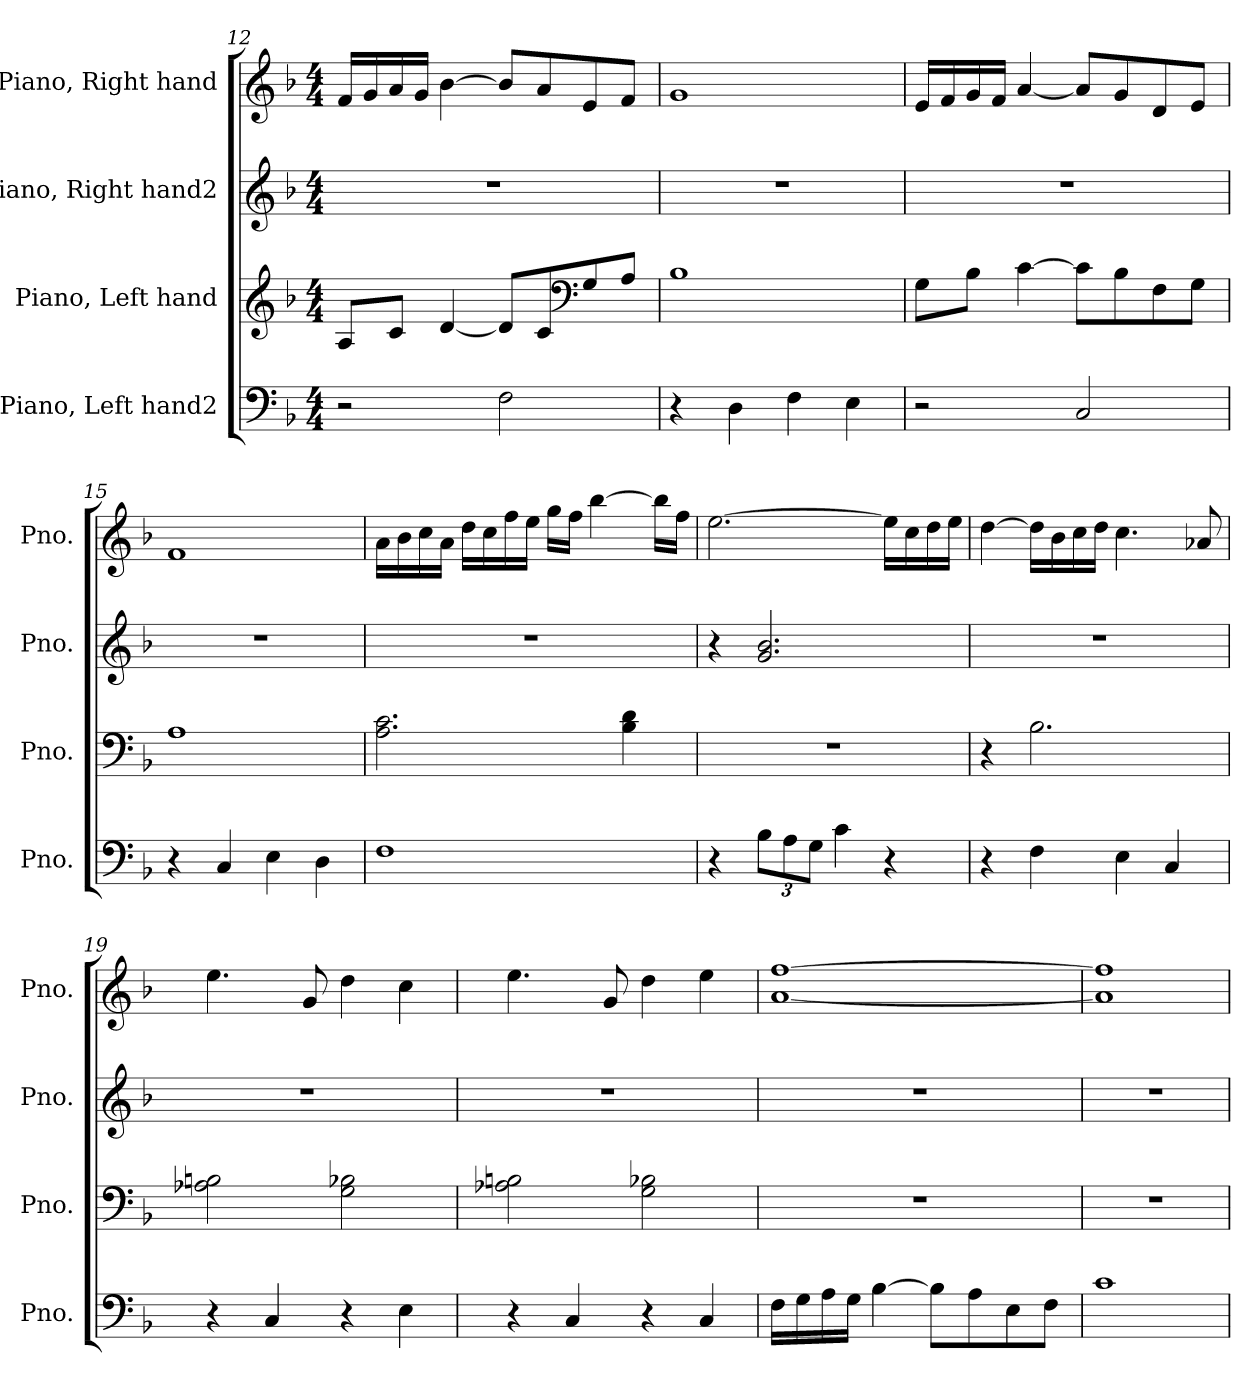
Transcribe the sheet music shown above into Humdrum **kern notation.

**kern	**kern	**kern	**kern
*part4	*part3	*part2	*part1
*staff4	*staff3	*staff2	*staff1
*I"Piano, Left hand2	*I"Piano, Left hand	*I"Piano, Right hand2	*I"Piano, Right hand
*I'Pno.	*I'Pno.	*I'Pno.	*I'Pno.
!!LO:PB:g=z
*clefF4	*clefG2	*clefG2	*clefG2
*k[b-]	*k[b-]	*k[b-]	*k[b-]
*M4/4	*M4/4	*M4/4	*M4/4
=12	=12	=12	=12
2r	8A/L	1r	16f/LL
.	.	.	16g/
.	8c/J	.	16a/
.	.	.	16g/JJ
.	[4d/	.	[4b-\
2F\	8d/L]	.	8b-/L]
.	8c/	.	8a/
*	*clefF4	*	*
.	8G/	.	8e/
.	8A/J	.	8f/J
=13	=13	=13	=13
4r	1B-	1r	1g
4D\	.	.	.
4F\	.	.	.
4E\	.	.	.
=14	=14	=14	=14
2r	8G\L	1r	16e/LL
.	.	.	16f/
.	8B-\J	.	16g/
.	.	.	16f/JJ
.	[4c\	.	[4a/
2C/	8c\L]	.	8a/L]
.	8B-\	.	8g/
.	8F\	.	8d/
.	8G\J	.	8e/J
=15	=15	=15	=15
4r	1A	1r	1f
4C/	.	.	.
4E\	.	.	.
4D\	.	.	.
=16	=16	=16	=16
1F	2.A\ 2.c\	1r	16a\LL
.	.	.	16b-\
.	.	.	16cc\
.	.	.	16a\JJ
.	.	.	16dd\LL
.	.	.	16cc\
.	.	.	16ff\
.	.	.	16ee\JJ
.	.	.	16gg\LL
.	.	.	16ff\JJ
.	.	.	[4bb-\
.	4B-\ 4d\	.	.
.	.	.	16bb-\LL]
.	.	.	16ff\JJ
!!LO:LB:g=z
=17	=17	=17	=17
4r	1r	4r	[2.ee\
*Xbrackettup	*	*	*
12B-\L	.	2.g/ 2.b-/	.
12A\	.	.	.
12G\J	.	.	.
4c\	.	.	.
4r	.	.	16ee\LL]
.	.	.	16cc\
.	.	.	16dd\
.	.	.	16ee\JJ
=18	=18	=18	=18
4r	4r	1r	[4dd\
4F\	2.B-\	.	16dd\LL]
.	.	.	16b-\
.	.	.	16cc\
.	.	.	16dd\JJ
4E\	.	.	4.cc\
4C/	.	.	.
.	.	.	8a-X/
=19	=19	=19	=19
4r	2A-X\ 2Bn\	1r	4.ee\
4C/	.	.	.
.	.	.	8g/
4r	2G\ 2B-X\	.	4dd\
4E\	.	.	4cc\
=20	=20	=20	=20
4r	2A-X\ 2Bn\	1r	4.ee\
4C/	.	.	.
.	.	.	8g/
4r	2G\ 2B-X\	.	4dd\
4C/	.	.	4ee\
=21	=21	=21	=21
16F\LL	1r	1r	[1a [1ff
16G\	.	.	.
16A\	.	.	.
16G\JJ	.	.	.
[4B-\	.	.	.
8B-\L]	.	.	.
8A\	.	.	.
8E\	.	.	.
8F\J	.	.	.
!!LO:LB:g=z
=22	=22	=22	=22
1c	1r	1r	1a] 1ff]
=	=	=	=
*-	*-	*-	*-
